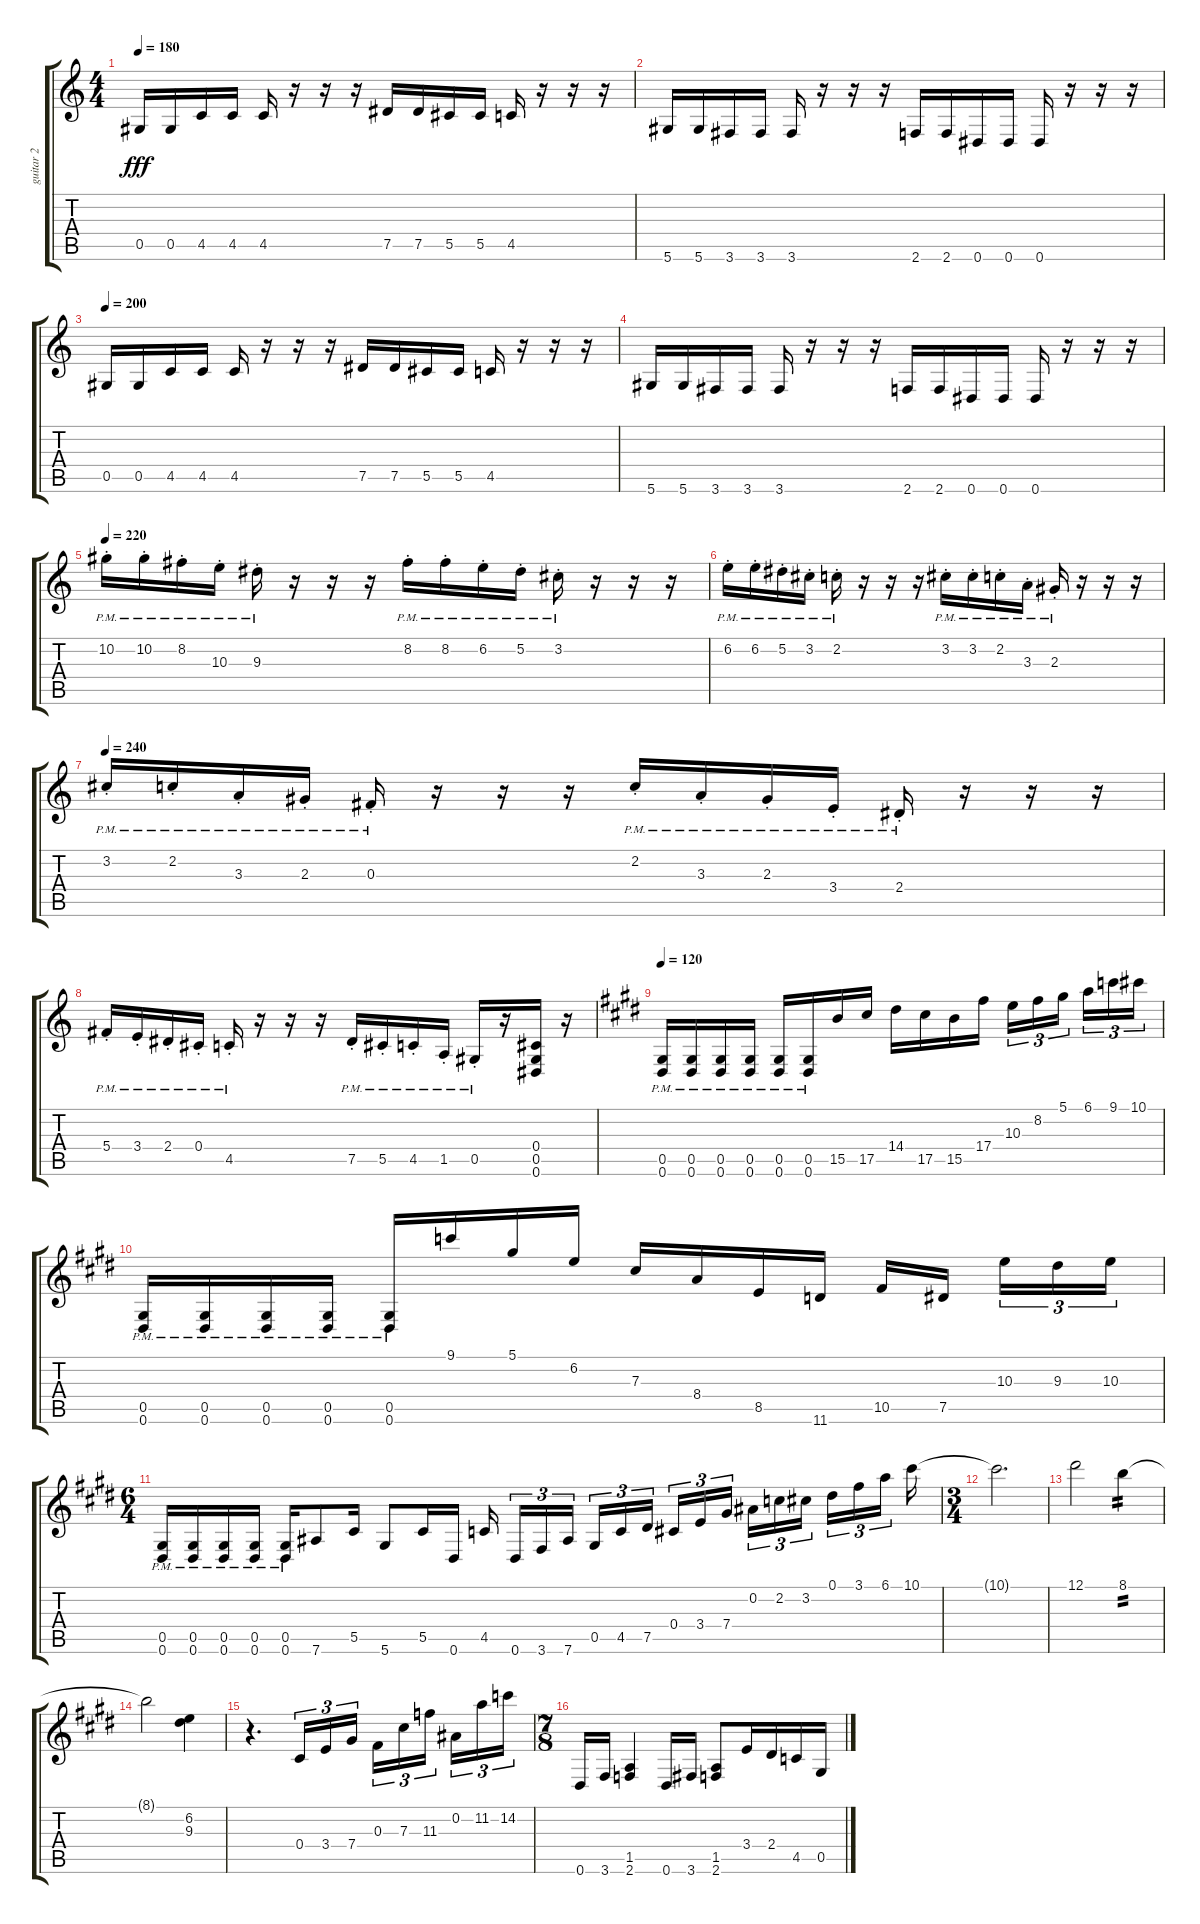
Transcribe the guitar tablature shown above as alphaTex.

\track ("guitar 2" "guitar 2") {instrument distortionguitar}
\staff {score tabs}
\tuning (Eb4 Bb3 Gb3 Db3 Ab2 Eb2) {hide}
\ts (4 4)
\tempo 180
\clef g2
\ks c
0.5.16{dy fff} 0.5.16 4.5.16 4.5.16 4.5.16 r.16 r.16 r.16 7.5.16 7.5.16 5.5.16 5.5.16 4.5.16 r.16 r.16 r.16 |
5.6.16 5.6.16 3.6.16 3.6.16 3.6.16 r.16 r.16 r.16 2.6.16 2.6.16 0.6.16 0.6.16 0.6.16 r.16 r.16 r.16 |
\tempo 180
\tempo 200
0.5.16 0.5.16 4.5.16 4.5.16 4.5.16 r.16 r.16 r.16 7.5.16 7.5.16 5.5.16 5.5.16 4.5.16 r.16 r.16 r.16 |
5.6.16 5.6.16 3.6.16 3.6.16 3.6.16 r.16 r.16 r.16 2.6.16 2.6.16 0.6.16 0.6.16 0.6.16 r.16 r.16 r.16 |
\tempo 200
\tempo 220
10.2{pm st}.16 10.2{pm st}.16 8.2{pm st}.16 10.3{pm st}.16 9.3{pm st}.16 r.16 r.16 r.16 8.2{pm st}.16 8.2{pm st}.16 6.2{pm st}.16 5.2{pm st}.16 3.2{pm st}.16 r.16 r.16 r.16 |
6.2{pm st}.16 6.2{pm st}.16 5.2{pm st}.16 3.2{pm st}.16 2.2{pm st}.16 r.16 r.16 r.16 3.2{pm st}.16 3.2{pm st}.16 2.2{pm st}.16 3.3{pm st}.16 2.3{pm st}.16 r.16 r.16 r.16 |
\tempo 220
\tempo 240
3.2{pm st}.16 2.2{pm st}.16 3.3{pm st}.16 2.3{pm st}.16 0.3{pm st}.16 r.16 r.16 r.16 2.2{pm st}.16 3.3{pm st}.16 2.3{pm st}.16 3.4{pm st}.16 2.4{pm st}.16 r.16 r.16 r.16 |
5.4{pm st}.16 3.4{pm st}.16 2.4{pm st}.16 0.4{pm st}.16 4.5{pm st}.16 r.16 r.16 r.16 7.5{pm st}.16 5.5{pm st}.16 4.5{pm st}.16 1.5{pm st}.16 0.5{pm st}.16 r.16 (0.4 0.5 0.6).16 r.16 |
\tempo 120
\ks e
(0.5{pm} 0.6{pm}).16 (0.5{pm} 0.6{pm}).16 (0.5{pm} 0.6{pm}).16 (0.5{pm} 0.6{pm}).16 (0.5{pm} 0.6{pm}).16 (0.5{pm} 0.6{pm}).16 15.5.16 17.5.16 14.4.16 17.5.16 15.5.16 17.4.16 10.3.16{tu (3 2)} 8.2.16{tu (3 2)} 5.1.16{tu (3 2) beam splitsecondary} 6.1.16{tu (3 2)} 9.1.16{tu (3 2)} 10.1.16{tu (3 2)} |
(0.5{pm} 0.6{pm}).16 (0.5{pm} 0.6{pm}).16 (0.5{pm} 0.6{pm}).16 (0.5{pm} 0.6{pm}).16 (0.5{pm} 0.6{pm}).16 9.1.16 5.1.16 6.2.16 7.3.16 8.4.16 8.5.16 11.6.16 10.5.16 7.5.16{beam splitsecondary} 10.3.16{tu (3 2)} 9.3.16{tu (3 2)} 10.3.16{tu (3 2)} |
\ts (6 4)
(0.5{pm} 0.6{pm}).16 (0.5{pm} 0.6{pm}).16 (0.5{pm} 0.6{pm}).16 (0.5{pm} 0.6{pm}).16 (0.5{pm} 0.6{pm}).16 7.6.8 5.5.16 5.6.8 5.5.16 0.6.16 4.5.16{beam splitsecondary} 0.6.16{tu (3 2)} 3.6.16{tu (3 2)} 7.6.16{tu (3 2) beam splitsecondary} 0.5.16{tu (3 2)} 4.5.16{tu (3 2)} 7.5.16{tu (3 2) beam splitsecondary} 0.4.16{tu (3 2)} 3.4.16{tu (3 2)} 7.4.16{tu (3 2) beam splitsecondary} 0.2.16{tu (3 2)} 2.2.16{tu (3 2)} 3.2.16{tu (3 2) beam splitsecondary} 0.1.16{tu (3 2)} 3.1.16{tu (3 2)} 6.1.16{tu (3 2) beam splitsecondary} 10.1.16 |
\ts (3 4)
10.1{t}.2{d} |
12.1.2 8.1.4{tp 2} |
8.1{t}.2 (6.2 9.3).4 |
r.4{d} 0.4.16{tu (3 2)} 3.4.16{tu (3 2)} 7.4.16{tu (3 2)} 0.3.16{tu (3 2)} 7.3.16{tu (3 2)} 11.3.16{tu (3 2) beam splitsecondary} 0.2.16{tu (3 2)} 11.2.16{tu (3 2)} 14.2.16{tu (3 2)} |
\ts (7 8)
0.6.16 3.6.16 (1.5 2.6).4 0.6.16 3.6.16 (1.5 2.6).8 3.4.16 2.4.16 4.5.16 0.5.16
